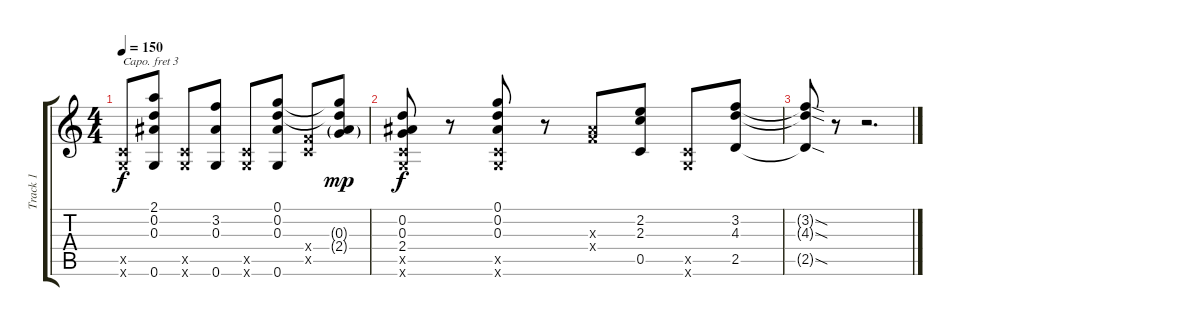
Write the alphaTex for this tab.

\track ("Track 1" "Track 1") {instrument acousticguitarsteel}
\staff {score tabs}
\capo 3
\tuning (E4 B3 G3 D3 A2 E2) {hide}
\ts (4 4)
\tempo 150
\clef g2
\ks c
(0.5{x} 0.6{x}).8{dy f} (2.1 0.2 0.3 0.6).8 (0.5{x} 0.6{x}).8 (3.2 0.3 0.6).8 (0.5{x} 0.6{x}).8 (0.1 0.2 0.3 0.6).8 (0.4{x} 0.5{x}).8 (0.1{t} 0.2{t} 0.3{g} 2.4{g}).8{dy mp} |
(0.2 0.3 2.4 0.5{x} 0.6{x}).8{dy f} r.8 (0.1 0.2 0.3 0.5{x} 0.6{x}).8 r.8 (0.3{x} 0.4{x}).8 (2.2 2.3 0.5).8 (0.5{x} 0.6{x}).8 (3.2 4.3 2.5).8 |
(3.2{sod t} 4.3{sod t} 2.5{sod t}).8 r.8 r.2{d}
